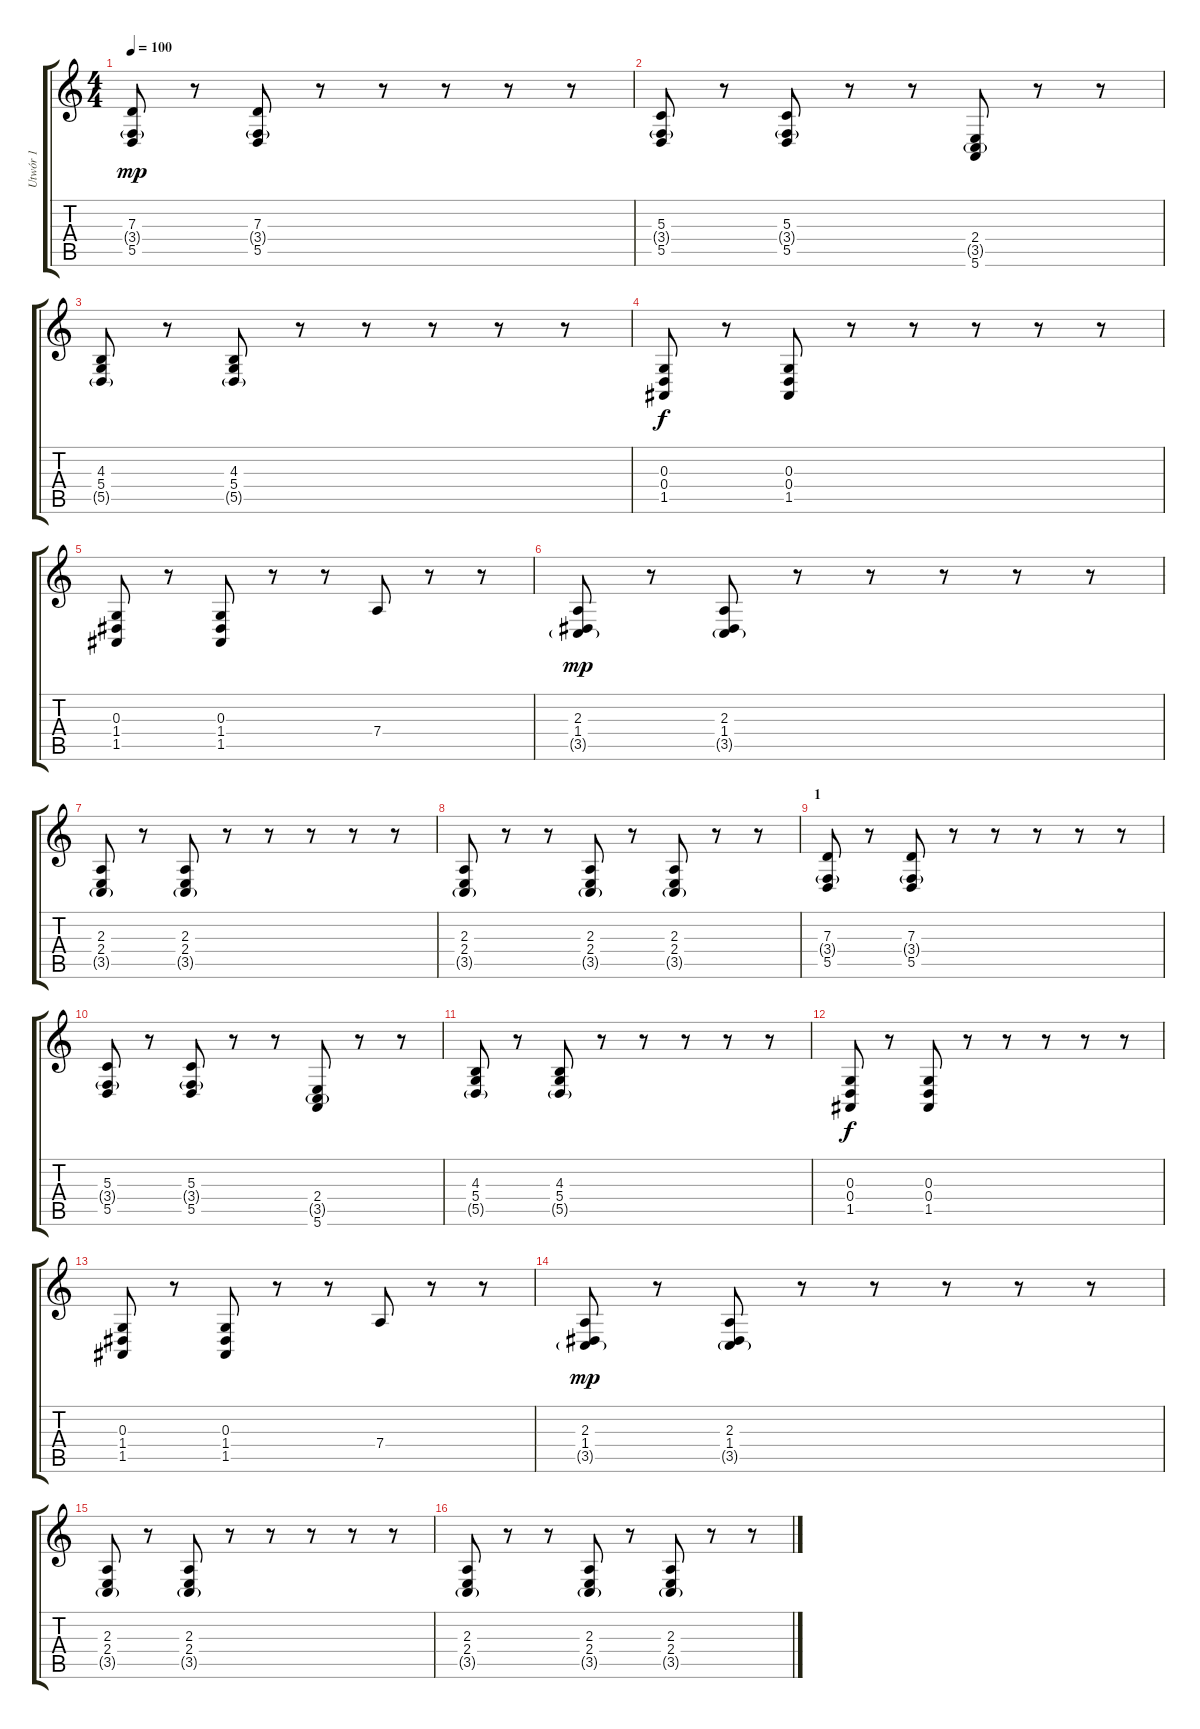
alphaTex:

\track ("Utwór 1" "Utwór 1") {instrument koto}
\staff {score tabs}
\tuning (E4 B3 G3 D3 A2 E2) {hide}
\ts (4 4)
\tempo 100
\clef g2
\ks c
(7.3 3.4{g} 5.5).8{dy mp instrument koto} r.8 (7.3 3.4{g} 5.5).8 r.8 r.8 r.8 r.8 r.8 |
(5.3 3.4{g} 5.5).8 r.8 (5.3 3.4{g} 5.5).8 r.8 r.8 (2.4 3.5{g} 5.6).8 r.8 r.8 |
(4.3 5.4 5.5{g}).8 r.8 (4.3 5.4 5.5{g}).8 r.8 r.8 r.8 r.8 r.8 |
(0.3 0.4 1.5).8{dy f} r.8 (0.3 0.4 1.5).8 r.8 r.8 r.8 r.8 r.8 |
(0.3 1.4 1.5).8 r.8 (0.3 1.4 1.5).8 r.8 r.8 7.4.8 r.8 r.8 |
(2.3 1.4 3.5{g}).8{dy mp} r.8 (2.3 1.4 3.5{g}).8 r.8 r.8 r.8 r.8 r.8 |
(2.3 2.4 3.5{g}).8 r.8 (2.3 2.4 3.5{g}).8 r.8 r.8 r.8 r.8 r.8 |
(2.3 2.4 3.5{g}).8 r.8 r.8 (2.3 2.4 3.5{g}).8 r.8 (2.3 2.4 3.5{g}).8 r.8 r.8 |
\section ("" "1")
(7.3 3.4{g} 5.5).8 r.8 (7.3 3.4{g} 5.5).8 r.8 r.8 r.8 r.8 r.8 |
(5.3 3.4{g} 5.5).8 r.8 (5.3 3.4{g} 5.5).8 r.8 r.8 (2.4 3.5{g} 5.6).8 r.8 r.8 |
(4.3 5.4 5.5{g}).8 r.8 (4.3 5.4 5.5{g}).8 r.8 r.8 r.8 r.8 r.8 |
(0.3 0.4 1.5).8{dy f} r.8 (0.3 0.4 1.5).8 r.8 r.8 r.8 r.8 r.8 |
(0.3 1.4 1.5).8 r.8 (0.3 1.4 1.5).8 r.8 r.8 7.4.8 r.8 r.8 |
(2.3 1.4 3.5{g}).8{dy mp} r.8 (2.3 1.4 3.5{g}).8 r.8 r.8 r.8 r.8 r.8 |
(2.3 2.4 3.5{g}).8 r.8 (2.3 2.4 3.5{g}).8 r.8 r.8 r.8 r.8 r.8 |
(2.3 2.4 3.5{g}).8 r.8 r.8 (2.3 2.4 3.5{g}).8 r.8 (2.3 2.4 3.5{g}).8 r.8 r.8
